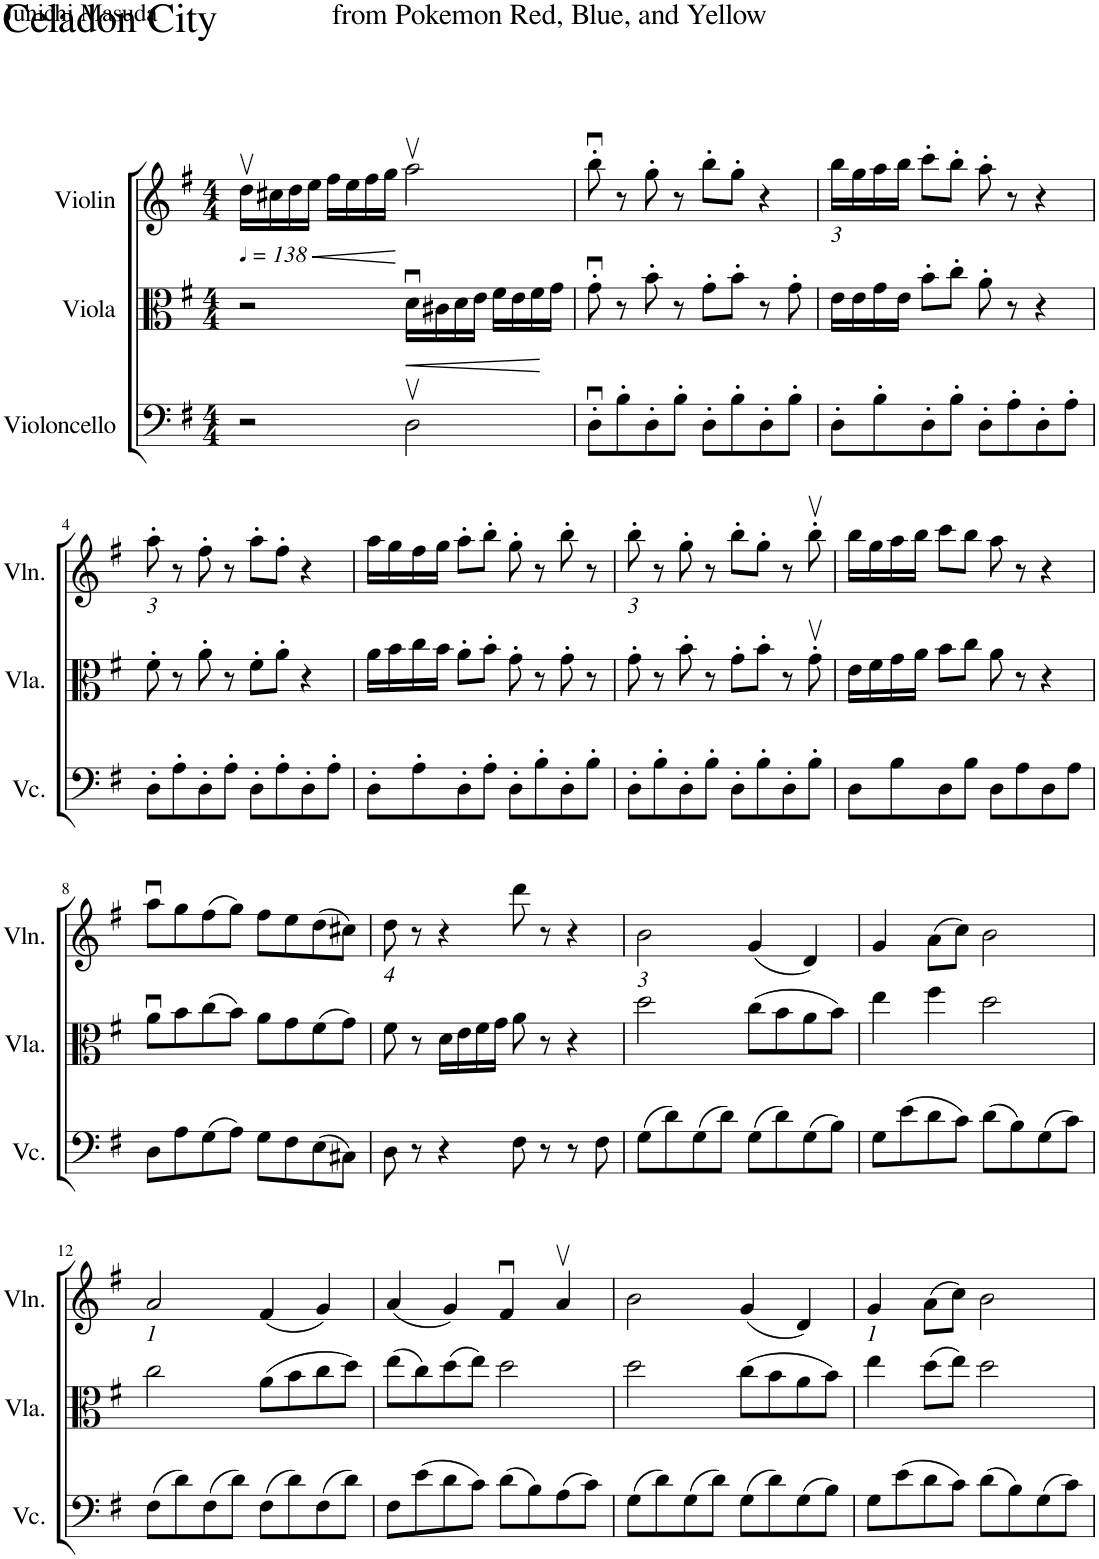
**kern	**kern	**dynam	**kern	**dynam
*part3	*part2	*part2	*part1	*part1
*staff3	*staff2	*staff2	*staff1	*staff1
*I"Violoncello	*I"Viola	*	*I"Violin	*
*I'Vc.	*I'Vla.	*	*I'Vln.	*
*clefF4	*clefC3	*	*clefG2	*
*k[f#]	*k[f#]	*	*k[f#]	*
*M4/4	*M4/4	*	*M4/4	*
*MM138	*MM138	*	*MM138	*
=1	=1	=1	=1	=1
!	!	!	!	!LO:HP:b
2r	2r	.	16ddv\LL	<
.	.	.	16cc#X\	.
.	.	.	16dd\	.
.	.	.	16ee\JJ	.
.	.	.	16ff#\LL	.
.	.	.	16ee\	.
.	.	.	16ff#\	.
.	.	.	16gg\JJ	.
!	!	!LO:HP:b	!	!
2Dv\	16du\LL	<	2aav\	[
.	16c#X\	.	.	.
.	16d\	.	.	.
.	16e\JJ	.	.	.
.	16f#\LL	.	.	.
.	16e\	.	.	.
.	16f#\	.	.	.
.	16g\JJ	[	.	.
=2	=2	=2	=2	=2
8Du'\L	8gu'\	.	8bbu'\	.
8B'\	8r	.	8r	.
8D'\	8b'\	.	8gg'\	.
8B'\J	8r	.	8r	.
8D'\L	8g'\L	.	8bb'\L	.
8B'\	8b'\J	.	8gg'\J	.
8D'\	8r	.	4r	.
8B'\J	8g'\	.	.	.
=3	=3	=3	=3	=3
!	!	!	!LO:TX:b:i:t=3	!
8D'\L	16e\LL	.	16bb\LL	.
.	16e\	.	16gg\	.
8B'\	16g\	.	16aa\	.
.	16e\JJ	.	16bb\JJ	.
8D'\	8b'\L	.	8ccc'\L	.
8B'\J	8cc'\J	.	8bb'\J	.
8D'\L	8a'\	.	8aa'\	.
8A'\	8r	.	8r	.
8D'\	4r	.	4r	.
8A'\J	.	.	.	.
!!LO:LB:g=z
=4	=4	=4	=4	=4
!	!	!	!LO:TX:b:i:t=3	!
8D'\L	8f#'\	.	8aa'\	.
8A'\	8r	.	8r	.
8D'\	8a'\	.	8ff#'\	.
8A'\J	8r	.	8r	.
8D'\L	8f#'\L	.	8aa'\L	.
8A'\	8a'\J	.	8ff#'\J	.
8D'\	4r	.	4r	.
8A'\J	.	.	.	.
=5	=5	=5	=5	=5
8D'\L	16a\LL	.	16aa\LL	.
.	16b\	.	16gg\	.
8A'\	16cc\	.	16ff#\	.
.	16b\JJ	.	16gg\JJ	.
8D'\	8a'\L	.	8aa'\L	.
8A'\J	8b'\J	.	8bb'\J	.
8D'\L	8g'\	.	8gg'\	.
8B'\	8r	.	8r	.
8D'\	8g'\	.	8bb'\	.
8B'\J	8r	.	8r	.
=6	=6	=6	=6	=6
!	!	!	!LO:TX:b:i:t=3	!
8D'\L	8g'\	.	8bb'\	.
8B'\	8r	.	8r	.
8D'\	8b'\	.	8gg'\	.
8B'\J	8r	.	8r	.
8D'\L	8g'\L	.	8bb'\L	.
8B'\	8b'\J	.	8gg'\J	.
8D'\	8r	.	8r	.
8B'\J	8gv'\	.	8bbv'\	.
=7	=7	=7	=7	=7
8D\L	16e\LL	.	16bb\LL	.
.	16f#\	.	16gg\	.
8B\	16g\	.	16aa\	.
.	16a\JJ	.	16bb\JJ	.
8D\	8b\L	.	8ccc\L	.
8B\J	8cc\J	.	8bb\J	.
8D\L	8a\	.	8aa\	.
8A\	8r	.	8r	.
8D\	4r	.	4r	.
8A\J	.	.	.	.
!!LO:LB:g=z
=8	=8	=8	=8	=8
8D\L	8au\L	.	8aau\L	.
8A\	8b\	.	8gg\	.
(8G\	(8cc\	.	(8ff#\	.
8A\J)	8b\J)	.	8gg\J)	.
8G\L	8a\L	.	8ff#\L	.
8F#\	8g\	.	8ee\	.
(8E\	(8f#\	.	(8dd\	.
8C#X\J)	8g\J)	.	8cc#X\J)	.
=9	=9	=9	=9	=9
!	!	!	!LO:TX:b:i:t=4	!
8D\	8f#\	.	8dd\	.
8r	8r	.	8r	.
4r	16d\LL	.	4r	.
.	16e\	.	.	.
.	16f#\	.	.	.
.	16g\JJ	.	.	.
8F#\	8a\	.	8ddd\	.
8r	8r	.	8r	.
8r	4r	.	4r	.
8F#\	.	.	.	.
=10	=10	=10	=10	=10
!	!	!	!LO:TX:b:i:t=3	!
(8G\L	2dd\	.	2b\	.
8d\)	.	.	.	.
(8G\	.	.	.	.
8d\J)	.	.	.	.
(8G\L	(8cc\L	.	(4g/	.
8d\)	8b\	.	.	.
(8G\	8a\	.	4d/)	.
8B\J)	8b\J)	.	.	.
=11	=11	=11	=11	=11
8G\L	4ee\	.	4g/	.
(8e\	.	.	.	.
8d\	4ff#\	.	(8a\L	.
8c\J)	.	.	8cc\J)	.
(8d\L	2dd\	.	2b\	.
8B\)	.	.	.	.
(8G\	.	.	.	.
8c\J)	.	.	.	.
!!LO:LB:g=z
=12	=12	=12	=12	=12
!	!	!	!LO:TX:b:i:t=1	!
(8F#\L	2cc\	.	2a/	.
8d\)	.	.	.	.
(8F#\	.	.	.	.
8d\J)	.	.	.	.
(8F#\L	(8a\L	.	(4f#/	.
8d\)	8b\	.	.	.
(8F#\	8cc\	.	4g/)	.
8d\J)	8dd\J)	.	.	.
=13	=13	=13	=13	=13
8F#\L	(8ee\L	.	(4a/	.
(8e\	8cc\)	.	.	.
8d\	(8dd\	.	4g/)	.
8c\J)	8ee\J)	.	.	.
(8d\L	2dd\	.	4f#u/	.
8B\)	.	.	.	.
(8A\	.	.	4av/	.
8c\J)	.	.	.	.
=14	=14	=14	=14	=14
(8G\L	2dd\	.	2b\	.
8d\)	.	.	.	.
(8G\	.	.	.	.
8d\J)	.	.	.	.
(8G\L	(8cc\L	.	(4g/	.
8d\)	8b\	.	.	.
(8G\	8a\	.	4d/)	.
8B\J)	8b\J)	.	.	.
=15	=15	=15	=15	=15
!	!	!	!LO:TX:b:i:t=1	!
8G\L	4ee\	.	4g/	.
(8e\	.	.	.	.
8d\	(8dd\L	.	(8a\L	.
8c\J)	8ee\J)	.	8cc\J)	.
(8d\L	2dd\	.	2b\	.
8B\)	.	.	.	.
(8G\	.	.	.	.
8c\J)	.	.	.	.
=	=	=	=	=
*-	*-	*-	*-	*-
